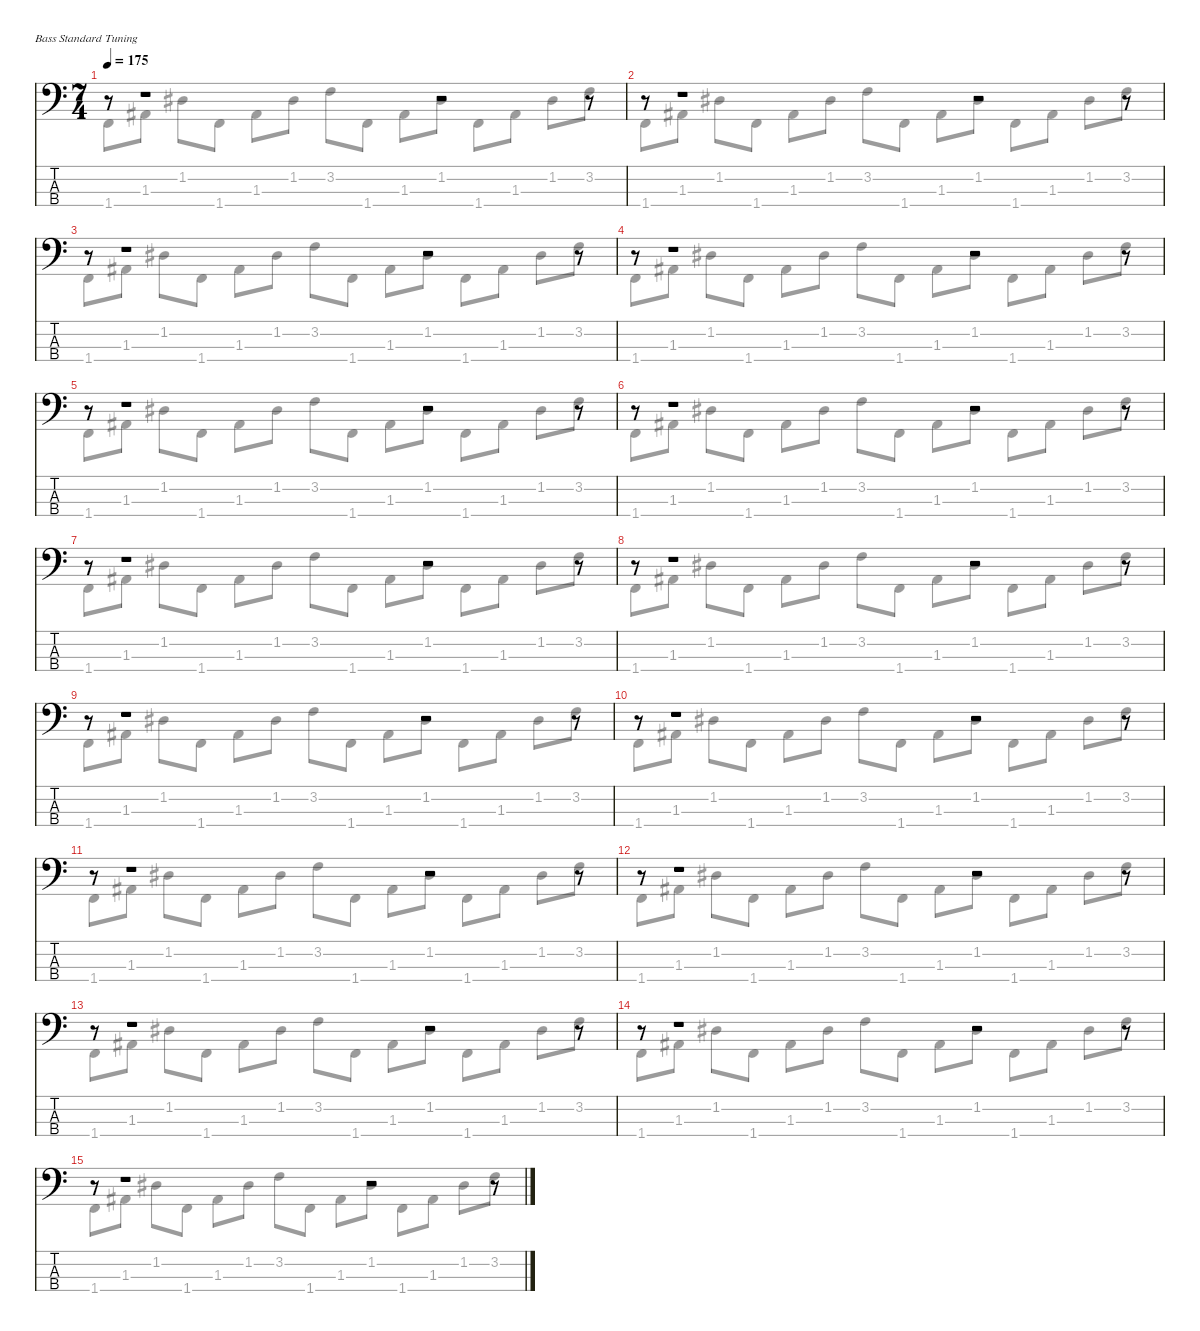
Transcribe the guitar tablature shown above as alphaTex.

\defaultSystemsLayout 4
\hideDynamics
\bracketExtendMode nobrackets
\singleTrackTrackNamePolicy hidden
\multiTrackTrackNamePolicy hidden
\firstSystemTrackNameMode fullname
\firstSystemTrackNameOrientation horizontal
\otherSystemsTrackNameOrientation horizontal
\track ("Track 2" "el.bs.") {instrument electricbassfinger}
\staff {score tabs}
\tuning (G2 D2 A1 E1)
\voice
\ts (7 4)
\tempo 175
\clef f4
\ks c
r.8{dy mf beam Up} r.1{beam Up} r.2{beam Up} r.8{beam Up} |
r.8{beam Up} r.1{beam Up} r.2{beam Up} r.8{beam Up} |
r.8{beam Up} r.1{beam Up} r.2{beam Up} r.8{beam Up} |
r.8{beam Up} r.1{beam Up} r.2{beam Up} r.8{beam Up} |
r.8{beam Up} r.1{beam Up} r.2{beam Up} r.8{beam Up} |
r.8{beam Up} r.1{beam Up} r.2{beam Up} r.8{beam Up} |
r.8{beam Up} r.1{beam Up} r.2{beam Up} r.8{beam Up} |
r.8{beam Up} r.1{beam Up} r.2{beam Up} r.8{beam Up} |
r.8{beam Up} r.1{beam Up} r.2{beam Up} r.8{beam Up} |
r.8{beam Up} r.1{beam Up} r.2{beam Up} r.8{beam Up} |
r.8{beam Up} r.1{beam Up} r.2{beam Up} r.8{beam Up} |
r.8{beam Up} r.1{beam Up} r.2{beam Up} r.8{beam Up} |
r.8{beam Up} r.1{beam Up} r.2{beam Up} r.8{beam Up} |
r.8{beam Up} r.1{beam Up} r.2{beam Up} r.8{beam Up} |
r.8{beam Up} r.1{beam Up} r.2{beam Up} r.8{beam Up}
\voice
\clef f4
\ottava regular
\simile none
\ks c
1.4.8{dy f beam Down} 1.3{acc #}.8{beam Down} 1.2{acc #}.8{beam Down} 1.4.8{beam Down} 1.3{acc #}.8{beam Down} 1.2{acc #}.8{beam Down} 3.2.8{beam Down} 1.4.8{beam Down} 1.3{acc #}.8{beam Down} 1.2{acc #}.8{beam Down} 1.4.8{beam Down} 1.3{acc #}.8{beam Down} 1.2{acc #}.8{beam Down} 3.2.8{beam Down} |
1.4.8{beam Down} 1.3{acc #}.8{beam Down} 1.2{acc #}.8{beam Down} 1.4.8{beam Down} 1.3{acc #}.8{beam Down} 1.2{acc #}.8{beam Down} 3.2.8{beam Down} 1.4.8{beam Down} 1.3{acc #}.8{beam Down} 1.2{acc #}.8{beam Down} 1.4.8{beam Down} 1.3{acc #}.8{beam Down} 1.2{acc #}.8{beam Down} 3.2.8{beam Down} |
1.4.8{beam Down} 1.3{acc #}.8{beam Down} 1.2{acc #}.8{beam Down} 1.4.8{beam Down} 1.3{acc #}.8{beam Down} 1.2{acc #}.8{beam Down} 3.2.8{beam Down} 1.4.8{beam Down} 1.3{acc #}.8{beam Down} 1.2{acc #}.8{beam Down} 1.4.8{beam Down} 1.3{acc #}.8{beam Down} 1.2{acc #}.8{beam Down} 3.2.8{beam Down} |
1.4.8{beam Down} 1.3{acc #}.8{beam Down} 1.2{acc #}.8{beam Down} 1.4.8{beam Down} 1.3{acc #}.8{beam Down} 1.2{acc #}.8{beam Down} 3.2.8{beam Down} 1.4.8{beam Down} 1.3{acc #}.8{beam Down} 1.2{acc #}.8{beam Down} 1.4.8{beam Down} 1.3{acc #}.8{beam Down} 1.2{acc #}.8{beam Down} 3.2.8{beam Down} |
1.4.8{beam Down} 1.3{acc #}.8{beam Down} 1.2{acc #}.8{beam Down} 1.4.8{beam Down} 1.3{acc #}.8{beam Down} 1.2{acc #}.8{beam Down} 3.2.8{beam Down} 1.4.8{beam Down} 1.3{acc #}.8{beam Down} 1.2{acc #}.8{beam Down} 1.4.8{beam Down} 1.3{acc #}.8{beam Down} 1.2{acc #}.8{beam Down} 3.2.8{beam Down} |
1.4.8{beam Down} 1.3{acc #}.8{beam Down} 1.2{acc #}.8{beam Down} 1.4.8{beam Down} 1.3{acc #}.8{beam Down} 1.2{acc #}.8{beam Down} 3.2.8{beam Down} 1.4.8{beam Down} 1.3{acc #}.8{beam Down} 1.2{acc #}.8{beam Down} 1.4.8{beam Down} 1.3{acc #}.8{beam Down} 1.2{acc #}.8{beam Down} 3.2.8{beam Down} |
1.4.8{beam Down} 1.3{acc #}.8{beam Down} 1.2{acc #}.8{beam Down} 1.4.8{beam Down} 1.3{acc #}.8{beam Down} 1.2{acc #}.8{beam Down} 3.2.8{beam Down} 1.4.8{beam Down} 1.3{acc #}.8{beam Down} 1.2{acc #}.8{beam Down} 1.4.8{beam Down} 1.3{acc #}.8{beam Down} 1.2{acc #}.8{beam Down} 3.2.8{beam Down} |
1.4.8{beam Down} 1.3{acc #}.8{beam Down} 1.2{acc #}.8{beam Down} 1.4.8{beam Down} 1.3{acc #}.8{beam Down} 1.2{acc #}.8{beam Down} 3.2.8{beam Down} 1.4.8{beam Down} 1.3{acc #}.8{beam Down} 1.2{acc #}.8{beam Down} 1.4.8{beam Down} 1.3{acc #}.8{beam Down} 1.2{acc #}.8{beam Down} 3.2.8{beam Down} |
1.4.8{beam Down} 1.3{acc #}.8{beam Down} 1.2{acc #}.8{beam Down} 1.4.8{beam Down} 1.3{acc #}.8{beam Down} 1.2{acc #}.8{beam Down} 3.2.8{beam Down} 1.4.8{beam Down} 1.3{acc #}.8{beam Down} 1.2{acc #}.8{beam Down} 1.4.8{beam Down} 1.3{acc #}.8{beam Down} 1.2{acc #}.8{beam Down} 3.2.8{beam Down} |
1.4.8{beam Down} 1.3{acc #}.8{beam Down} 1.2{acc #}.8{beam Down} 1.4.8{beam Down} 1.3{acc #}.8{beam Down} 1.2{acc #}.8{beam Down} 3.2.8{beam Down} 1.4.8{beam Down} 1.3{acc #}.8{beam Down} 1.2{acc #}.8{beam Down} 1.4.8{beam Down} 1.3{acc #}.8{beam Down} 1.2{acc #}.8{beam Down} 3.2.8{beam Down} |
1.4.8{beam Down} 1.3{acc #}.8{beam Down} 1.2{acc #}.8{beam Down} 1.4.8{beam Down} 1.3{acc #}.8{beam Down} 1.2{acc #}.8{beam Down} 3.2.8{beam Down} 1.4.8{beam Down} 1.3{acc #}.8{beam Down} 1.2{acc #}.8{beam Down} 1.4.8{beam Down} 1.3{acc #}.8{beam Down} 1.2{acc #}.8{beam Down} 3.2.8{beam Down} |
1.4.8{beam Down} 1.3{acc #}.8{beam Down} 1.2{acc #}.8{beam Down} 1.4.8{beam Down} 1.3{acc #}.8{beam Down} 1.2{acc #}.8{beam Down} 3.2.8{beam Down} 1.4.8{beam Down} 1.3{acc #}.8{beam Down} 1.2{acc #}.8{beam Down} 1.4.8{beam Down} 1.3{acc #}.8{beam Down} 1.2{acc #}.8{beam Down} 3.2.8{beam Down} |
1.4.8{beam Down} 1.3{acc #}.8{beam Down} 1.2{acc #}.8{beam Down} 1.4.8{beam Down} 1.3{acc #}.8{beam Down} 1.2{acc #}.8{beam Down} 3.2.8{beam Down} 1.4.8{beam Down} 1.3{acc #}.8{beam Down} 1.2{acc #}.8{beam Down} 1.4.8{beam Down} 1.3{acc #}.8{beam Down} 1.2{acc #}.8{beam Down} 3.2.8{beam Down} |
1.4.8{beam Down} 1.3{acc #}.8{beam Down} 1.2{acc #}.8{beam Down} 1.4.8{beam Down} 1.3{acc #}.8{beam Down} 1.2{acc #}.8{beam Down} 3.2.8{beam Down} 1.4.8{beam Down} 1.3{acc #}.8{beam Down} 1.2{acc #}.8{beam Down} 1.4.8{beam Down} 1.3{acc #}.8{beam Down} 1.2{acc #}.8{beam Down} 3.2.8{beam Down} |
1.4.8{beam Down} 1.3{acc #}.8{beam Down} 1.2{acc #}.8{beam Down} 1.4.8{beam Down} 1.3{acc #}.8{beam Down} 1.2{acc #}.8{beam Down} 3.2.8{beam Down} 1.4.8{beam Down} 1.3{acc #}.8{beam Down} 1.2{acc #}.8{beam Down} 1.4.8{beam Down} 1.3{acc #}.8{beam Down} 1.2{acc #}.8{beam Down} 3.2.8{beam Down}
